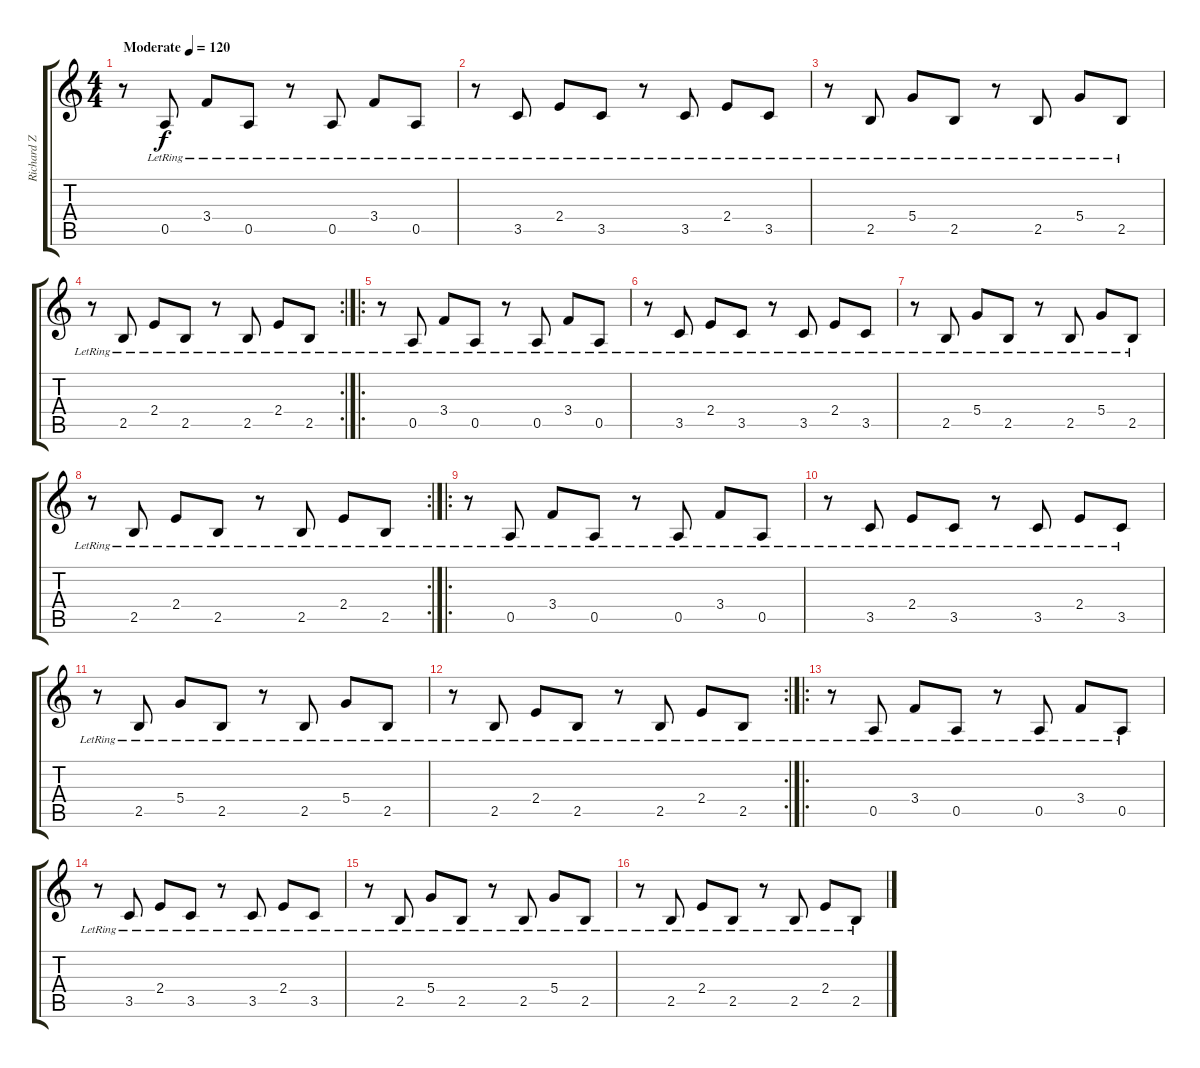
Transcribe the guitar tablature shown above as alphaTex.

\track ("Richard Z Kruspe Bernstein (1st Guitar)" "Richard Z ") {instrument acousticguitarsteel}
\staff {score tabs}
\tuning (E4 B3 G3 D3 A2 E2) {hide}
\ts (4 4)
\tempo (120 "Moderate")
\clef g2
\ks c
r.8{dy f instrument acousticguitarsteel} 0.5{lr}.8 3.4{lr}.8 0.5{lr}.8 r.8 0.5{lr}.8 3.4{lr}.8 0.5{lr}.8 |
r.8 3.5{lr}.8 2.4{lr}.8 3.5{lr}.8 r.8 3.5{lr}.8 2.4{lr}.8 3.5{lr}.8 |
r.8 2.5{lr}.8 5.4{lr}.8 2.5{lr}.8 r.8 2.5{lr}.8 5.4{lr}.8 2.5{lr}.8 |
\rc 2
r.8 2.5{lr}.8 2.4{lr}.8 2.5{lr}.8 r.8 2.5{lr}.8 2.4{lr}.8 2.5{lr}.8 |
\ro
r.8 0.5{lr}.8 3.4{lr}.8 0.5{lr}.8 r.8 0.5{lr}.8 3.4{lr}.8 0.5{lr}.8 |
r.8 3.5{lr}.8 2.4{lr}.8 3.5{lr}.8 r.8 3.5{lr}.8 2.4{lr}.8 3.5{lr}.8 |
r.8 2.5{lr}.8 5.4{lr}.8 2.5{lr}.8 r.8 2.5{lr}.8 5.4{lr}.8 2.5{lr}.8 |
\rc 2
r.8 2.5{lr}.8 2.4{lr}.8 2.5{lr}.8 r.8 2.5{lr}.8 2.4{lr}.8 2.5{lr}.8 |
\ro
r.8 0.5{lr}.8 3.4{lr}.8 0.5{lr}.8 r.8 0.5{lr}.8 3.4{lr}.8 0.5{lr}.8 |
r.8 3.5{lr}.8 2.4{lr}.8 3.5{lr}.8 r.8 3.5{lr}.8 2.4{lr}.8 3.5{lr}.8 |
r.8 2.5{lr}.8 5.4{lr}.8 2.5{lr}.8 r.8 2.5{lr}.8 5.4{lr}.8 2.5{lr}.8 |
\rc 2
r.8 2.5{lr}.8 2.4{lr}.8 2.5{lr}.8 r.8 2.5{lr}.8 2.4{lr}.8 2.5{lr}.8 |
\ro
r.8 0.5{lr}.8 3.4{lr}.8 0.5{lr}.8 r.8 0.5{lr}.8 3.4{lr}.8 0.5{lr}.8 |
r.8 3.5{lr}.8 2.4{lr}.8 3.5{lr}.8 r.8 3.5{lr}.8 2.4{lr}.8 3.5{lr}.8 |
r.8 2.5{lr}.8 5.4{lr}.8 2.5{lr}.8 r.8 2.5{lr}.8 5.4{lr}.8 2.5{lr}.8 |
r.8 2.5{lr}.8 2.4{lr}.8 2.5{lr}.8 r.8 2.5{lr}.8 2.4{lr}.8 2.5{lr}.8
